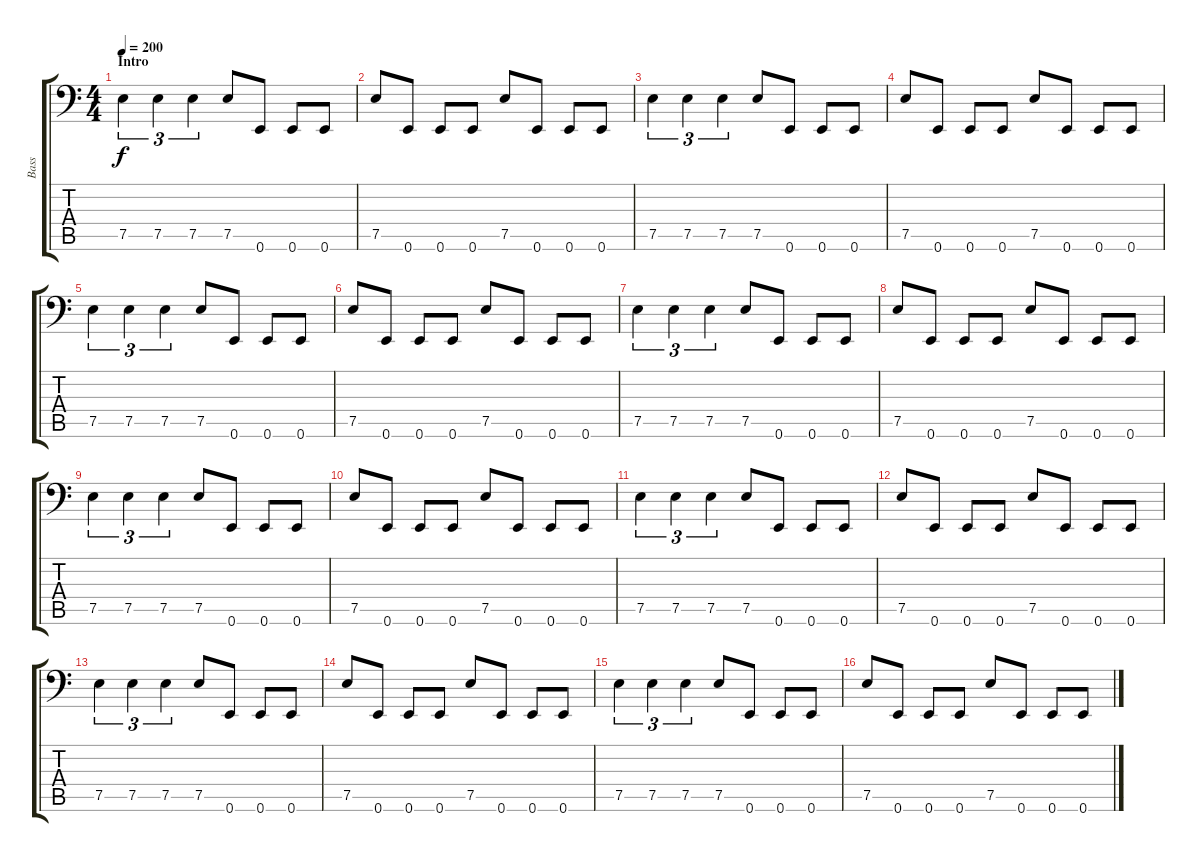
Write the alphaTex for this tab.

\track ("Bass" "Bass") {instrument electricbasspick}
\staff {score tabs}
\tuning (E3 B2 G2 D2 A1 E1) {hide}
\ts (4 4)
\section ("" "Intro")
\tempo 200
\tempo 175
\tempo 200
\clef f4
\ks c
7.5.4{tu (3 2) dy f instrument electricbasspick} 7.5.4{tu (3 2)} 7.5.4{tu (3 2)} 7.5.8 0.6.8 0.6.8 0.6.8 |
7.5.8 0.6.8 0.6.8 0.6.8 7.5.8 0.6.8 0.6.8 0.6.8 |
7.5.4{tu (3 2)} 7.5.4{tu (3 2)} 7.5.4{tu (3 2)} 7.5.8 0.6.8 0.6.8 0.6.8 |
7.5.8 0.6.8 0.6.8 0.6.8 7.5.8 0.6.8 0.6.8 0.6.8 |
7.5.4{tu (3 2)} 7.5.4{tu (3 2)} 7.5.4{tu (3 2)} 7.5.8 0.6.8 0.6.8 0.6.8 |
7.5.8 0.6.8 0.6.8 0.6.8 7.5.8 0.6.8 0.6.8 0.6.8 |
7.5.4{tu (3 2)} 7.5.4{tu (3 2)} 7.5.4{tu (3 2)} 7.5.8 0.6.8 0.6.8 0.6.8 |
7.5.8 0.6.8 0.6.8 0.6.8 7.5.8 0.6.8 0.6.8 0.6.8 |
7.5.4{tu (3 2)} 7.5.4{tu (3 2)} 7.5.4{tu (3 2)} 7.5.8 0.6.8 0.6.8 0.6.8 |
7.5.8 0.6.8 0.6.8 0.6.8 7.5.8 0.6.8 0.6.8 0.6.8 |
7.5.4{tu (3 2)} 7.5.4{tu (3 2)} 7.5.4{tu (3 2)} 7.5.8 0.6.8 0.6.8 0.6.8 |
7.5.8 0.6.8 0.6.8 0.6.8 7.5.8 0.6.8 0.6.8 0.6.8 |
7.5.4{tu (3 2)} 7.5.4{tu (3 2)} 7.5.4{tu (3 2)} 7.5.8 0.6.8 0.6.8 0.6.8 |
7.5.8 0.6.8 0.6.8 0.6.8 7.5.8 0.6.8 0.6.8 0.6.8 |
7.5.4{tu (3 2)} 7.5.4{tu (3 2)} 7.5.4{tu (3 2)} 7.5.8 0.6.8 0.6.8 0.6.8 |
7.5.8 0.6.8 0.6.8 0.6.8 7.5.8 0.6.8 0.6.8 0.6.8
